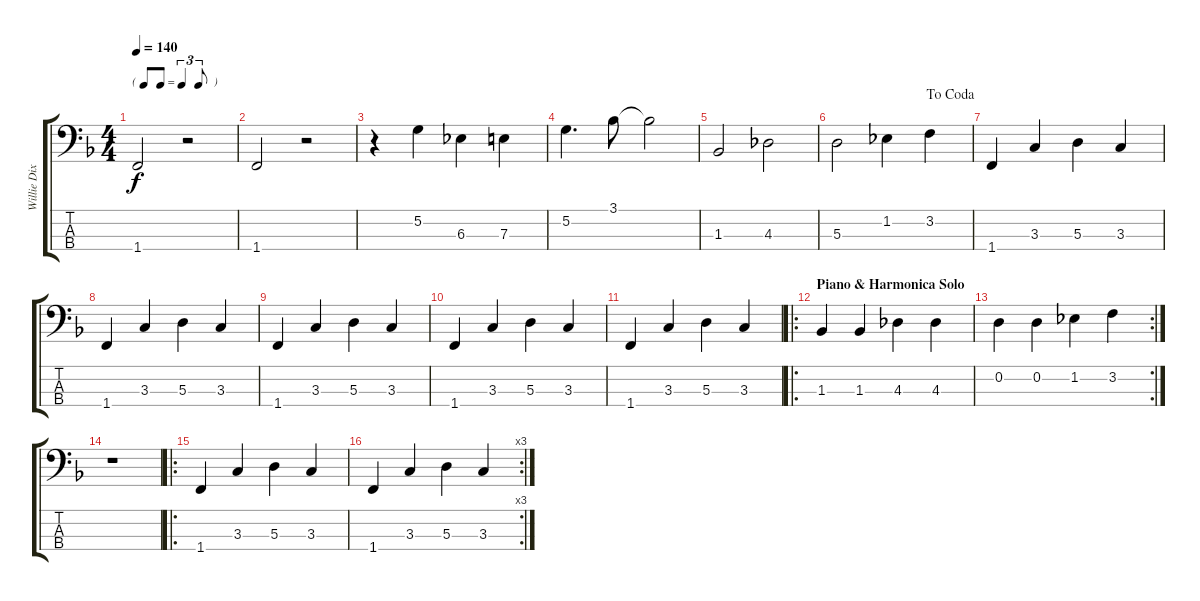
\track ("Willie Dixon - Double Bass" "Willie Dix") {instrument acousticbass}
\staff {score tabs}
\tuning (G2 D2 A1 E1) {hide}
\ts (4 4)
\tf triplet8th
\tempo 140
\clef f4
\ks f
1.4.2{dy f} r.2 |
1.4.2 r.2 |
r.4 5.2.4 6.3.4 7.3.4 |
5.2.4{d} 3.1.8 3.1{t}.2 |
1.3.2 4.3.2 |
\jump dacoda
5.3.2 1.2.4 3.2.4 |
1.4.4 3.3.4 5.3.4 3.3.4 |
1.4.4 3.3.4 5.3.4 3.3.4 |
1.4.4 3.3.4 5.3.4 3.3.4 |
1.4.4 3.3.4 5.3.4 3.3.4 |
1.4.4 3.3.4 5.3.4 3.3.4 |
\ro
\section ("" "Piano & Harmonica Solo")
1.3.4 1.3.4 4.3.4 4.3.4 |
\rc 2
0.2.4 0.2.4 1.2.4 3.2.4 |
r.1 |
\ro
1.4.4 3.3.4 5.3.4 3.3.4 |
\rc 3
1.4.4 3.3.4 5.3.4 3.3.4
